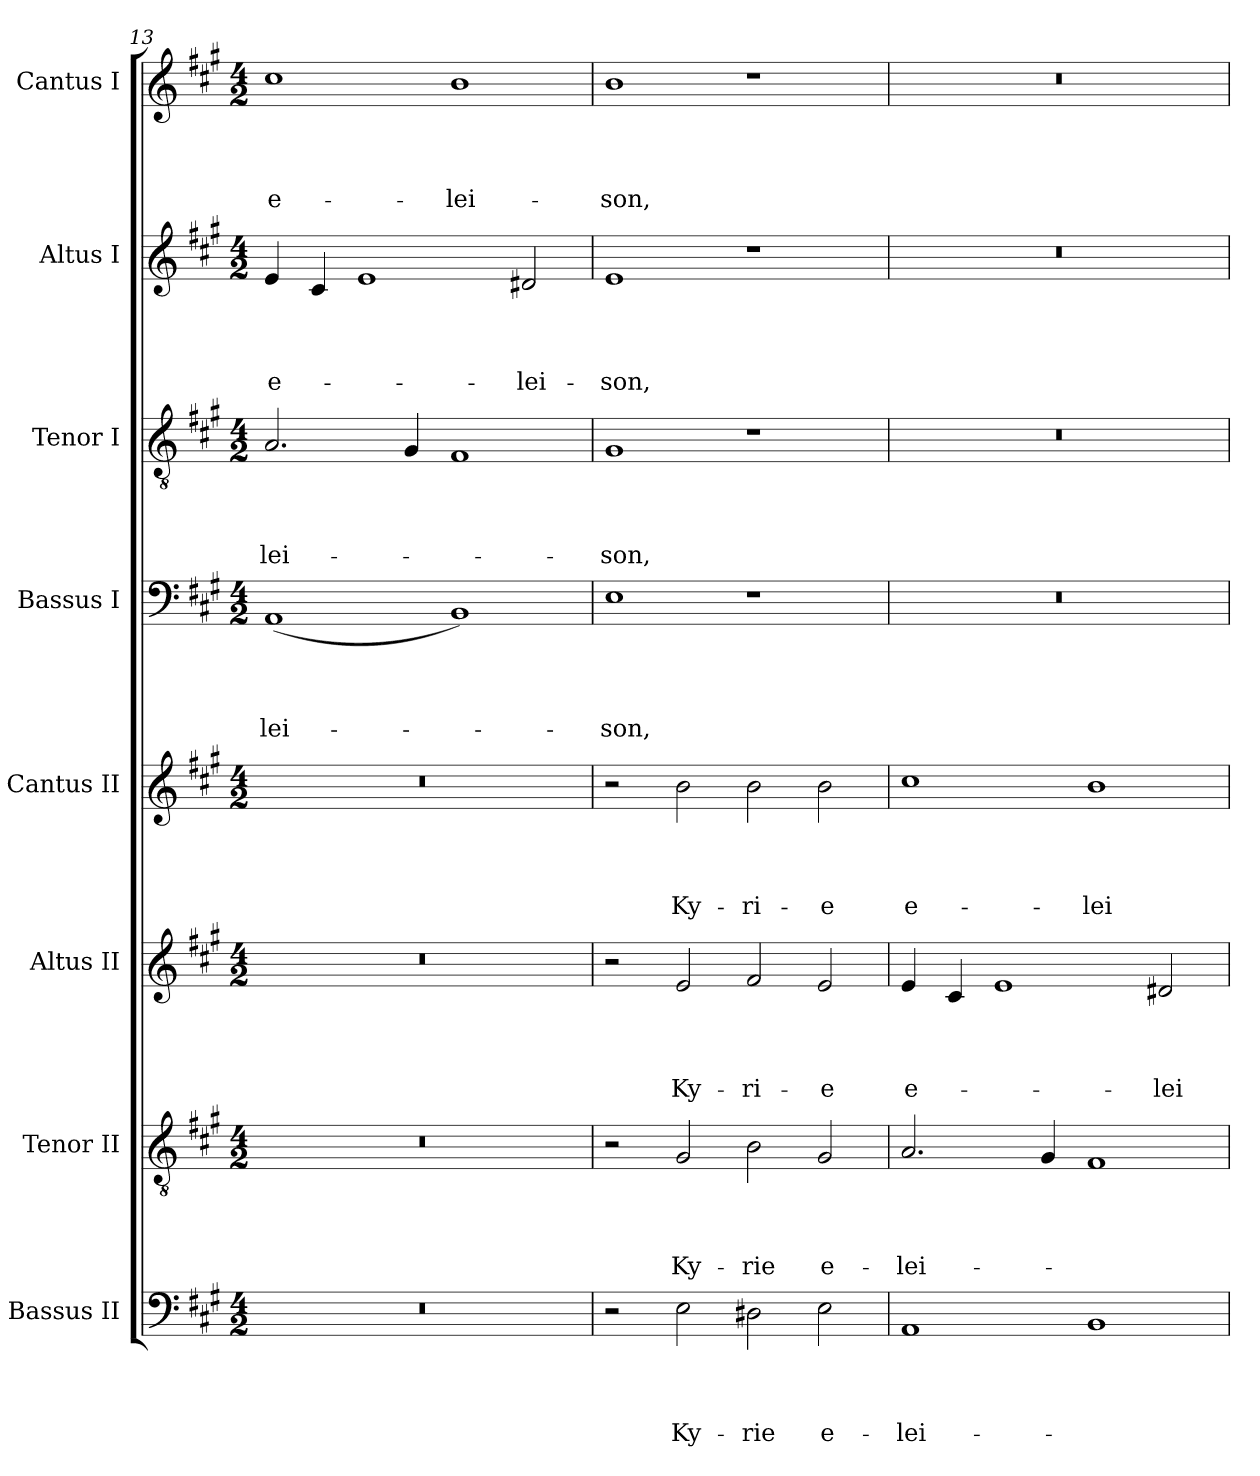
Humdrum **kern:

**kern	**text	**text	**text	**text	**kern	**text	**text	**text	**text	**kern	**text	**text	**text	**text	**kern	**text	**text	**text	**text	**kern	**text	**text	**text	**text	**kern	**text	**text	**text	**text	**kern	**text	**text	**text	**text	**kern	**text	**text	**text	**text
*part8	*part8	*part8	*part8	*part8	*part7	*part7	*part7	*part7	*part7	*part6	*part6	*part6	*part6	*part6	*part5	*part5	*part5	*part5	*part5	*part4	*part4	*part4	*part4	*part4	*part3	*part3	*part3	*part3	*part3	*part2	*part2	*part2	*part2	*part2	*part1	*part1	*part1	*part1	*part1
*staff8	*staff8	*staff8	*staff8	*staff8	*staff7	*staff7	*staff7	*staff7	*staff7	*staff6	*staff6	*staff6	*staff6	*staff6	*staff5	*staff5	*staff5	*staff5	*staff5	*staff4	*staff4	*staff4	*staff4	*staff4	*staff3	*staff3	*staff3	*staff3	*staff3	*staff2	*staff2	*staff2	*staff2	*staff2	*staff1	*staff1	*staff1	*staff1	*staff1
*I"Bassus II	*	*	*	*	*I"Tenor II	*	*	*	*	*I"Altus II	*	*	*	*	*I"Cantus II	*	*	*	*	*I"Bassus I	*	*	*	*	*I"Tenor I	*	*	*	*	*I"Altus I	*	*	*	*	*I"Cantus I	*	*	*	*
*I'B II	*	*	*	*	*I'T II	*	*	*	*	*I'A II	*	*	*	*	*I'C II	*	*	*	*	*I'B I	*	*	*	*	*I'T I	*	*	*	*	*I'A I	*	*	*	*	*I'C I	*	*	*	*
*clefF4	*	*	*	*	*clefGv2	*	*	*	*	*clefG2	*	*	*	*	*clefG2	*	*	*	*	*clefF4	*	*	*	*	*clefGv2	*	*	*	*	*clefG2	*	*	*	*	*clefG2	*	*	*	*
*k[f#c#g#]	*	*	*	*	*k[f#c#g#]	*	*	*	*	*k[f#c#g#]	*	*	*	*	*k[f#c#g#]	*	*	*	*	*k[f#c#g#]	*	*	*	*	*k[f#c#g#]	*	*	*	*	*k[f#c#g#]	*	*	*	*	*k[f#c#g#]	*	*	*	*
*A:	*	*	*	*	*A:	*	*	*	*	*A:	*	*	*	*	*A:	*	*	*	*	*A:	*	*	*	*	*A:	*	*	*	*	*A:	*	*	*	*	*A:	*	*	*	*
*M4/2	*	*	*	*	*M4/2	*	*	*	*	*M4/2	*	*	*	*	*M4/2	*	*	*	*	*M4/2	*	*	*	*	*M4/2	*	*	*	*	*M4/2	*	*	*	*	*M4/2	*	*	*	*
=13	=13	=13	=13	=13	=13	=13	=13	=13	=13	=13	=13	=13	=13	=13	=13	=13	=13	=13	=13	=13	=13	=13	=13	=13	=13	=13	=13	=13	=13	=13	=13	=13	=13	=13	=13	=13	=13	=13	=13
0r	.	.	.	.	0r	.	.	.	.	0r	.	.	.	.	0r	.	.	.	.	(1AA	.	.	.	-lei-	2.A/	.	.	.	-lei-	4e/	.	.	.	e-	1cc#	.	.	.	e-
.	.	.	.	.	.	.	.	.	.	.	.	.	.	.	.	.	.	.	.	.	.	.	.	.	.	.	.	.	.	4c#/	.	.	.	.	.	.	.	.	.
.	.	.	.	.	.	.	.	.	.	.	.	.	.	.	.	.	.	.	.	.	.	.	.	.	.	.	.	.	.	1e	.	.	.	.	.	.	.	.	.
.	.	.	.	.	.	.	.	.	.	.	.	.	.	.	.	.	.	.	.	.	.	.	.	.	4G#/	.	.	.	.	.	.	.	.	.	.	.	.	.	.
.	.	.	.	.	.	.	.	.	.	.	.	.	.	.	.	.	.	.	.	1BB)	.	.	.	.	1F#	.	.	.	.	.	.	.	.	.	1b	.	.	.	-lei-
.	.	.	.	.	.	.	.	.	.	.	.	.	.	.	.	.	.	.	.	.	.	.	.	.	.	.	.	.	.	2d#X/	.	.	.	-lei-	.	.	.	.	.
=14	=14	=14	=14	=14	=14	=14	=14	=14	=14	=14	=14	=14	=14	=14	=14	=14	=14	=14	=14	=14	=14	=14	=14	=14	=14	=14	=14	=14	=14	=14	=14	=14	=14	=14	=14	=14	=14	=14	=14
2r	.	.	.	.	2r	.	.	.	.	2r	.	.	.	.	2r	.	.	.	.	1E	.	.	.	-son,	1G#	.	.	.	-son,	1e	.	.	.	-son,	1b	.	.	.	-son,
2E\	.	.	.	Ky-	2G#/	.	.	.	Ky-	2e/	.	.	.	Ky-	2b\	.	.	.	Ky-	.	.	.	.	.	.	.	.	.	.	.	.	.	.	.	.	.	.	.	.
2D#X\	.	.	.	-rie	2B\	.	.	.	-rie	2f#/	.	.	.	-ri-	2b\	.	.	.	-ri-	1r	.	.	.	.	1r	.	.	.	.	1r	.	.	.	.	1r	.	.	.	.
2E\	.	.	.	e-	2G#/	.	.	.	e-	2e/	.	.	.	-e	2b\	.	.	.	-e	.	.	.	.	.	.	.	.	.	.	.	.	.	.	.	.	.	.	.	.
=15	=15	=15	=15	=15	=15	=15	=15	=15	=15	=15	=15	=15	=15	=15	=15	=15	=15	=15	=15	=15	=15	=15	=15	=15	=15	=15	=15	=15	=15	=15	=15	=15	=15	=15	=15	=15	=15	=15	=15
1AA	.	.	.	-lei-	2.A/	.	.	.	-lei-	4e/	.	.	.	e-	1cc#	.	.	.	e-	0r	.	.	.	.	0r	.	.	.	.	0r	.	.	.	.	0r	.	.	.	.
.	.	.	.	.	.	.	.	.	.	4c#/	.	.	.	.	.	.	.	.	.	.	.	.	.	.	.	.	.	.	.	.	.	.	.	.	.	.	.	.	.
.	.	.	.	.	.	.	.	.	.	1e	.	.	.	.	.	.	.	.	.	.	.	.	.	.	.	.	.	.	.	.	.	.	.	.	.	.	.	.	.
.	.	.	.	.	4G#/	.	.	.	.	.	.	.	.	.	.	.	.	.	.	.	.	.	.	.	.	.	.	.	.	.	.	.	.	.	.	.	.	.	.
1BB	.	.	.	.	1F#	.	.	.	.	.	.	.	.	.	1b	.	.	.	-lei-	.	.	.	.	.	.	.	.	.	.	.	.	.	.	.	.	.	.	.	.
.	.	.	.	.	.	.	.	.	.	2d#X/	.	.	.	-lei-	.	.	.	.	.	.	.	.	.	.	.	.	.	.	.	.	.	.	.	.	.	.	.	.	.
=	=	=	=	=	=	=	=	=	=	=	=	=	=	=	=	=	=	=	=	=	=	=	=	=	=	=	=	=	=	=	=	=	=	=	=	=	=	=	=
*-	*-	*-	*-	*-	*-	*-	*-	*-	*-	*-	*-	*-	*-	*-	*-	*-	*-	*-	*-	*-	*-	*-	*-	*-	*-	*-	*-	*-	*-	*-	*-	*-	*-	*-	*-	*-	*-	*-	*-
